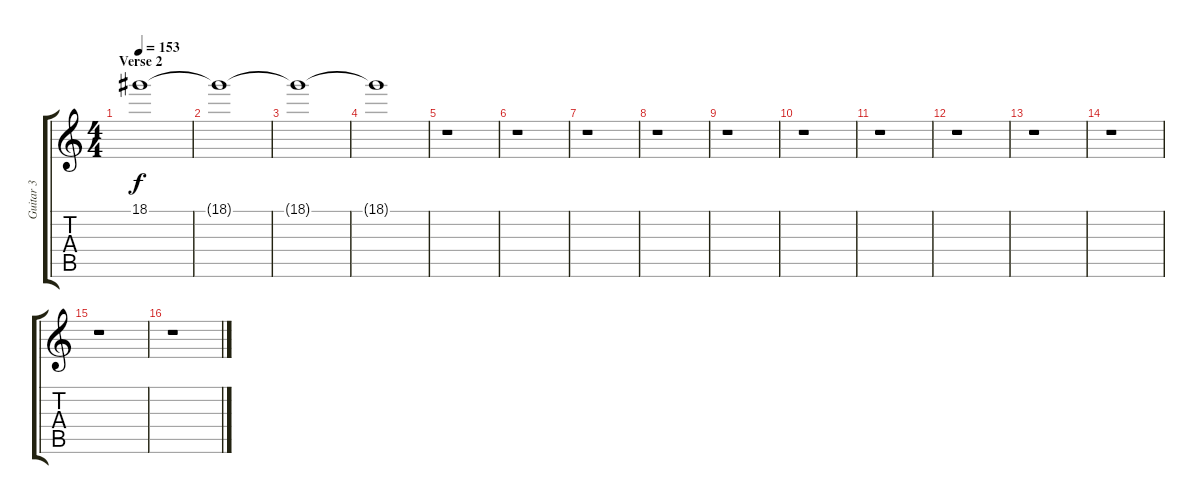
\track ("Guitar 3" "Guitar 3") {instrument distortionguitar}
\staff {score tabs}
\tuning (D4 A3 F3 C3 G2 C2) {hide}
\ts (4 4)
\section ("" "Verse 2")
\tempo 153
\clef g2
\ks c
18.1.1{dy f volume 4} |
18.1{t}.1 |
18.1{t}.1 |
18.1{t}.1 |
r.1 |
r.1 |
r.1 |
r.1 |
r.1 |
r.1 |
r.1 |
r.1 |
r.1 |
r.1 |
r.1 |
r.1
